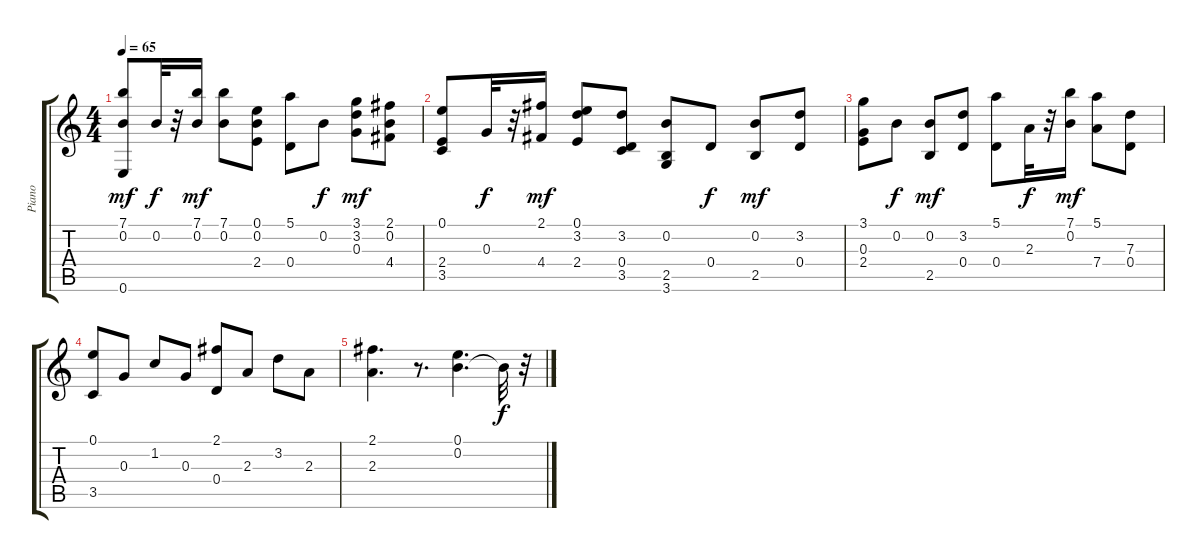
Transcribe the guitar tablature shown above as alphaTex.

\track ("Piano" "Piano") {instrument acousticguitarnylon}
\staff {score tabs}
\tuning (E4 B3 G3 D3 A2 E2) {hide}
\ts (4 4)
\tempo 65
\clef g2
\ks c
(7.1 0.2 0.6).8{dy mf} 0.2.32{dy f} r.32 (7.1 0.2).16{dy mf} (7.1 0.2).8 (0.1 0.2 2.4).8 (5.1 0.4).8 0.2.8{dy f} (3.1 3.2 0.3).8{dy mf} (2.1 0.2 4.4).8 |
(0.1 2.4 3.5).8 0.3.32{dy f} r.32 (2.1 4.4).16{dy mf} (0.1 3.2 2.4).8 (3.2 0.4 3.5).8 (0.2 2.5 3.6).8 0.4.8{dy f} (0.2 2.5).8{dy mf} (3.2 0.4).8 |
(3.1 0.3 2.4).8 0.2.8{dy f} (0.2 2.5).8{dy mf} (3.2 0.4).8 (5.1 0.4).8 2.3.32{dy f} r.32 (7.1 0.2).16{dy mf} (5.1 7.4).8 (7.3 0.4).8 |
(0.1 3.5).8 0.3.8 1.2.8 0.3.8 (2.1 0.4).8 2.3.8 3.2.8 2.3.8 |
(2.1 2.3).4{d} r.8{d} (0.1 0.2).4{d} 0.2{t}.32{dy f} r.32
